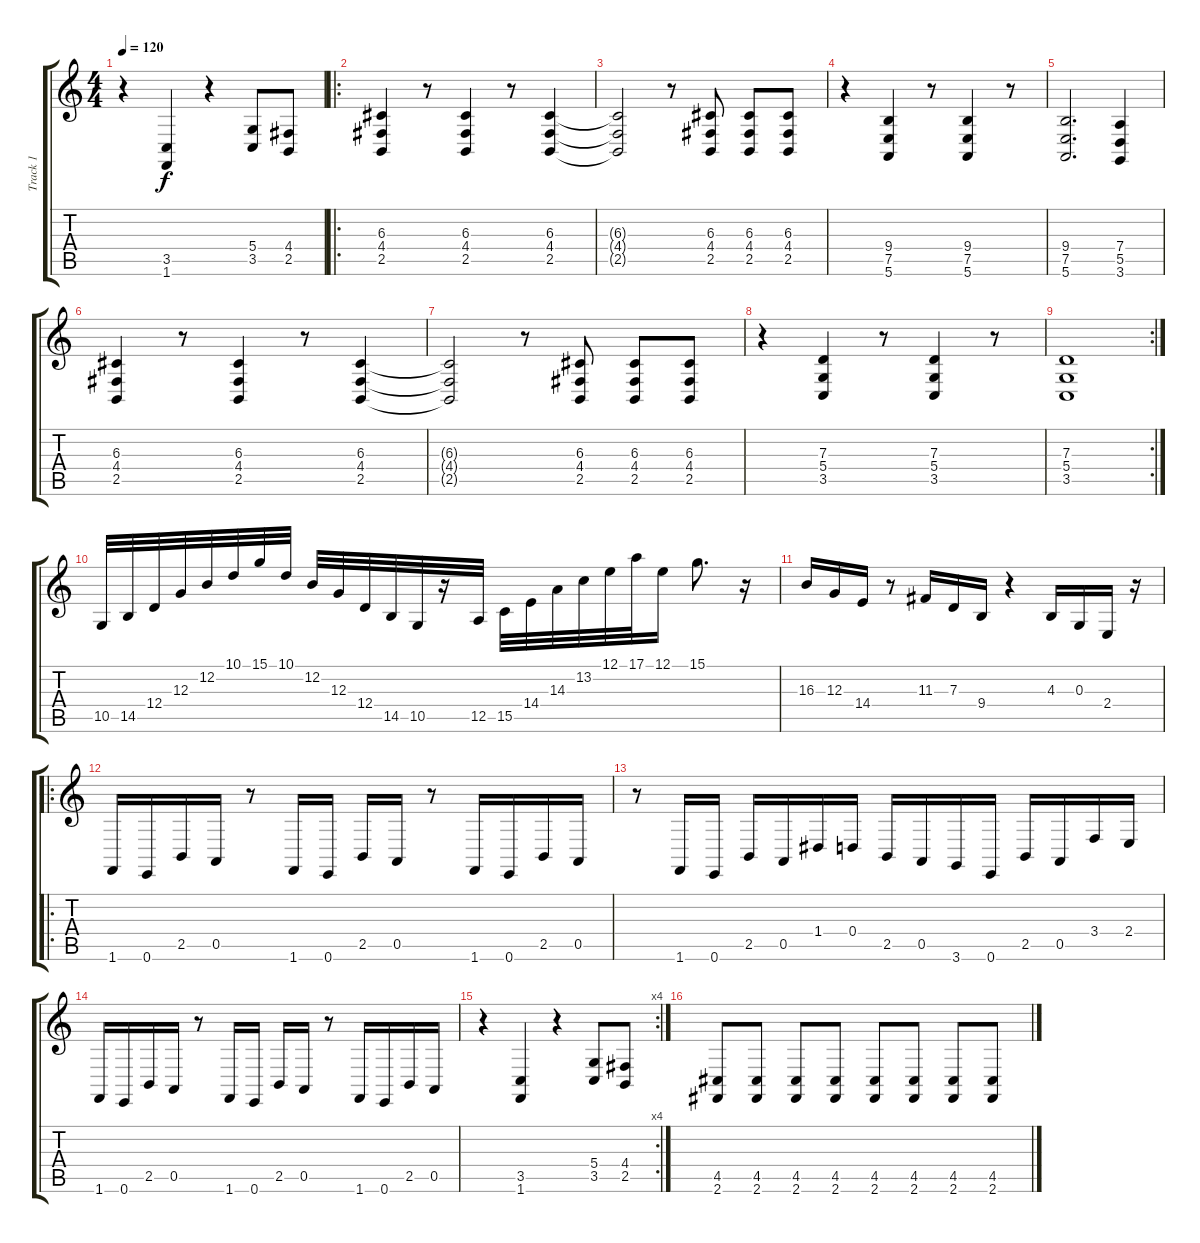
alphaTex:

\track ("Track 1" "Track 1") {instrument stringensemble1}
\staff {score tabs}
\tuning (E4 B3 G3 D3 A2 E2) {hide}
\ts (4 4)
\tempo 120
\clef g2
\ks c
r.4{dy f} (3.5 1.6).4 r.4 (5.4 3.5).8 (4.4 2.5).8 |
\ro
(6.3 4.4 2.5).4 r.8 (6.3 4.4 2.5).4 r.8 (6.3 4.4 2.5).4 |
(6.3{t} 4.4{t} 2.5{t}).2 r.8 (6.3 4.4 2.5).8 (6.3 4.4 2.5).8 (6.3 4.4 2.5).8 |
r.4 (9.4 7.5 5.6).4 r.8 (9.4 7.5 5.6).4 r.8 |
(9.4 7.5 5.6).2{d} (7.4 5.5 3.6).4 |
(6.3 4.4 2.5).4 r.8 (6.3 4.4 2.5).4 r.8 (6.3 4.4 2.5).4 |
(6.3{t} 4.4{t} 2.5{t}).2 r.8 (6.3 4.4 2.5).8 (6.3 4.4 2.5).8 (6.3 4.4 2.5).8 |
r.4 (7.3 5.4 3.5).4 r.8 (7.3 5.4 3.5).4 r.8 |
\rc 2
(7.3 5.4 3.5).1 |
10.5.32 14.5.32 12.4.32 12.3.32 12.2.32 10.1.32 15.1.32 10.1.32 12.2.32 12.3.32 12.4.32 14.5.32 10.5.32 r.16 12.5.32 15.5.32 14.4.32 14.3.32 13.2.32 12.1.32 17.1.32 12.1.16 15.1.8{d} r.16 |
16.3.16 12.3.16 14.4.16 r.8 11.3.16 7.3.16 9.4.16 r.4 4.3.16 0.3.16 2.4.16 r.16 |
\ro
1.6.16 0.6.16 2.5.16 0.5.16 r.8 1.6.16 0.6.16 2.5.16 0.5.16 r.8 1.6.16 0.6.16 2.5.16 0.5.16 |
r.8 1.6.16 0.6.16 2.5.16 0.5.16 1.4.16 0.4.16 2.5.16 0.5.16 3.6.16 0.6.16 2.5.16 0.5.16 3.4.16 2.4.16 |
1.6.16 0.6.16 2.5.16 0.5.16 r.8 1.6.16 0.6.16 2.5.16 0.5.16 r.8 1.6.16 0.6.16 2.5.16 0.5.16 |
\rc 4
r.4 (3.5 1.6).4 r.4 (5.4 3.5).8 (4.4 2.5).8 |
(4.5 2.6).8 (4.5 2.6).8 (4.5 2.6).8 (4.5 2.6).8 (4.5 2.6).8 (4.5 2.6).8 (4.5 2.6).8 (4.5 2.6).8
